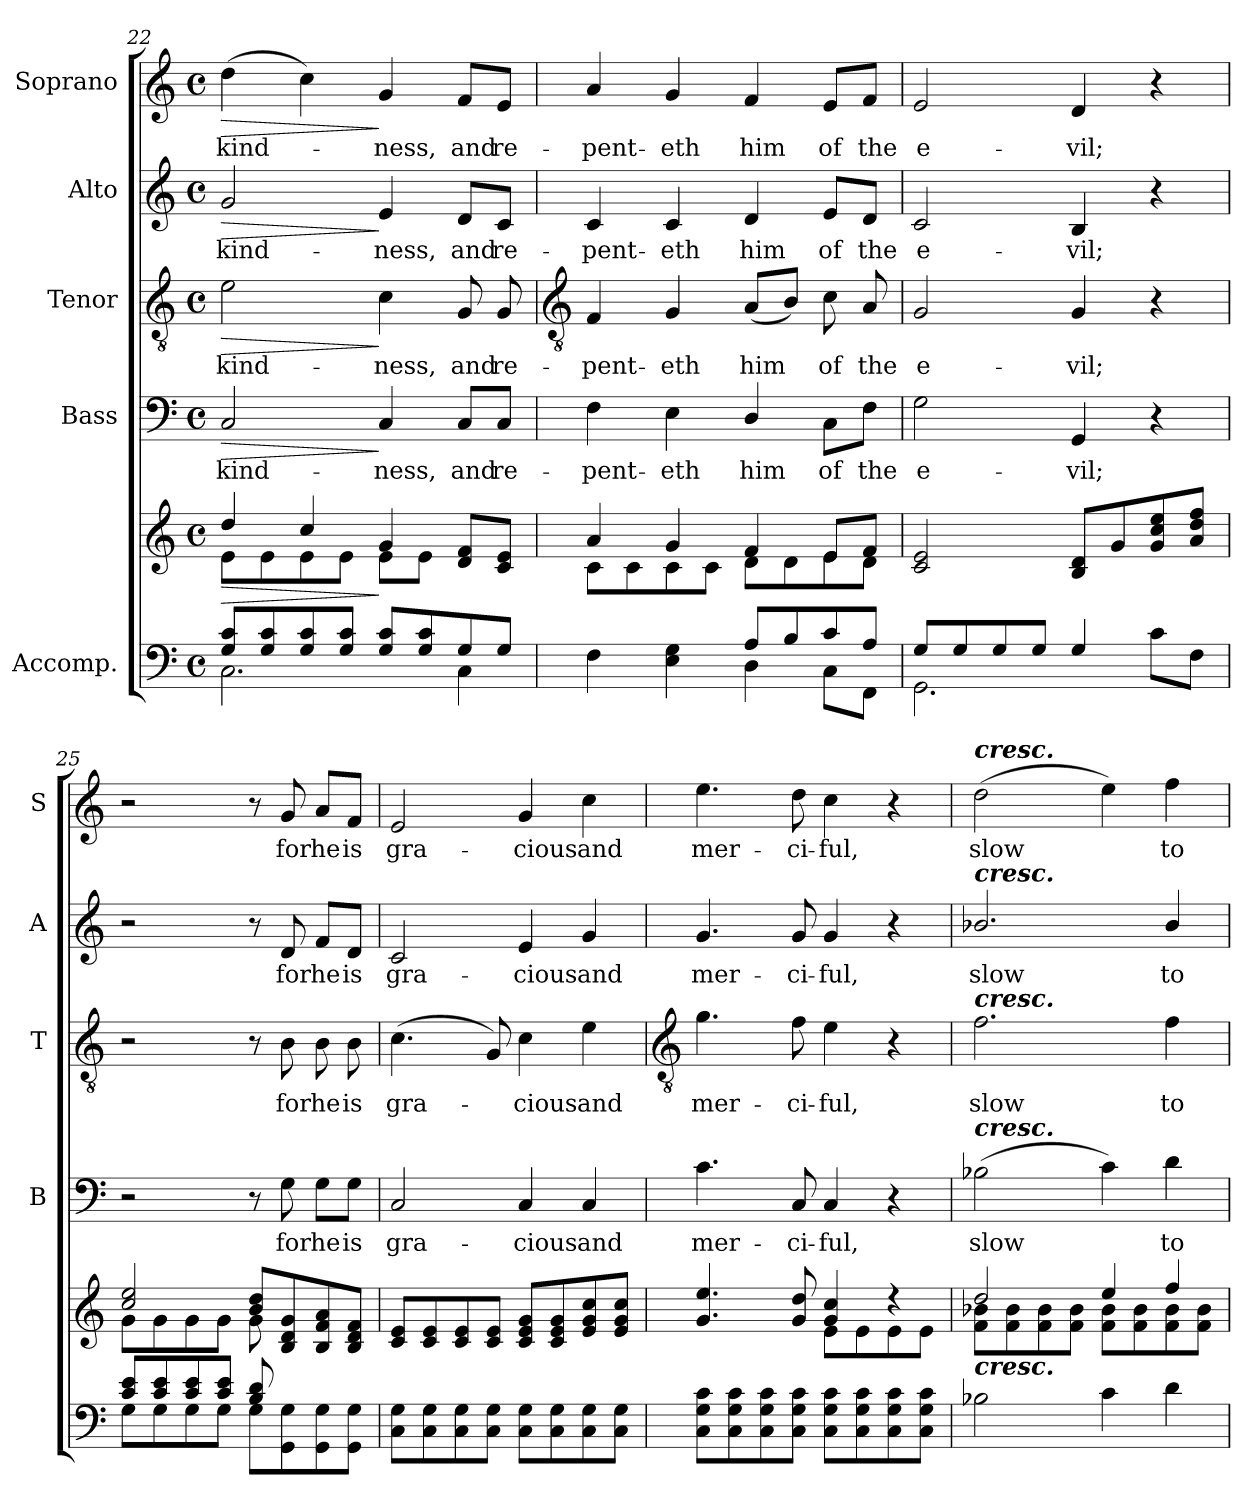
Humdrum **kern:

**kern	**kern	**dynam	**kern	**text	**dynam	**kern	**text	**dynam	**kern	**text	**dynam	**kern	**text	**dynam
*part5	*part5	*part5	*part4	*part4	*part4	*part3	*part3	*part3	*part2	*part2	*part2	*part1	*part1	*part1
*staff6	*staff5	*staff5/6	*staff4	*staff4	*staff4	*staff3	*staff3	*staff3	*staff2	*staff2	*staff2	*staff1	*staff1	*staff1
*I"Accomp.	*	*	*I"Bass	*	*	*I"Tenor	*	*	*I"Alto	*	*	*I"Soprano	*	*
*	*	*	*I'B	*	*	*I'T	*	*	*I'A	*	*	*I'S	*	*
*clefF4	*clefG2	*	*clefF4	*	*	*clefGv2	*	*	*clefG2	*	*	*clefG2	*	*
*k[]	*k[]	*	*k[]	*	*	*k[]	*	*	*k[]	*	*	*k[]	*	*
*C:	*C:	*	*C:	*	*	*C:	*	*	*C:	*	*	*C:	*	*
*M4/4	*M4/4	*	*M4/4	*	*	*M4/4	*	*	*M4/4	*	*	*M4/4	*	*
*met(c)	*met(c)	*	*met(c)	*	*	*met(c)	*	*	*met(c)	*	*	*met(c)	*	*
=22	=22	=22	=22	=22	=22	=22	=22	=22	=22	=22	=22	=22	=22	=22
*^	*	*	*	*	*	*	*	*	*	*	*	*	*	*
!	!	!	!LO:HP:b	!	!LO:LY:b	!LO:HP:b	!	!LO:LY:b	!LO:HP:b	!	!LO:LY:b	!LO:HP:b	!	!LO:LY:b	!LO:HP:b
*	*	*^	*	*	*	*	*	*	*	*	*	*	*	*	*
8G/ 8c/L	2.C\	4dd/	8e\L	>	2C	kind-	>	2e	kind-	>	2g	kind-	>	(>4dd	kind-	>
8G/ 8c/	.	.	8e\	.	.	.	.	.	.	.	.	.	.	.	.	.
8G/ 8c/	.	4cc/	8e\	.	.	.	.	.	.	.	.	.	.	4cc)	.	.
8G/ 8c/J	.	.	8e\J	.	.	.	.	.	.	.	.	.	.	.	.	.
!	!	!	!	!	!	!LO:LY:b	!	!	!LO:LY:b	!	!	!LO:LY:b	!	!	!LO:LY:b	!
8G/ 8c/L	.	4g/	8e\L	]	4C	-ness,	]	4c	-ness,	]	4e	-ness,	]	4g	ness,	]
8G/ 8c/	.	.	8e\J	.	.	.	.	.	.	.	.	.	.	.	.	.
!	!	!	!	!	!	!LO:LY:b	!	!	!LO:LY:b	!	!	!LO:LY:b	!	!	!LO:LY:b	!
8G/	4C\	8d/ 8f/L	4ryy	.	8C/L	and	.	8G	and	.	8d/L	and	.	8f/L	and	.
!	!	!	!	!	!	!LO:LY:b	!	!	!LO:LY:b	!	!	!LO:LY:b	!	!	!LO:LY:b	!
8G/J	.	8c/ 8e/J	.	.	8C/J	re-	.	8G	re-	.	8c/J	re-	.	8e/J	re-	.
!!LO:LB:g=z
=23	=23	=23	=23	=23	=23	=23	=23	=23	=23	=23	=23	=23	=23	=23	=23	=23
*	*	*	*	*	*	*	*	*clefGv2	*	*	*	*	*	*	*	*
!	!	!	!	!	!	!LO:LY:b	!	!	!LO:LY:b	!	!	!LO:LY:b	!	!	!LO:LY:b	!
2ryy	4F\	4a/	8c\L	.	4F	-pent-	.	4F	-pent-	.	4c	-pent-	.	4a	-pent-	.
.	.	.	8c\	.	.	.	.	.	.	.	.	.	.	.	.	.
!	!	!	!	!	!	!LO:LY:b	!	!	!LO:LY:b	!	!	!LO:LY:b	!	!	!LO:LY:b	!
.	4E\ 4G\	4g/	8c\	.	4E	-eth	.	4G	-eth	.	4c	-eth	.	4g	-eth	.
.	.	.	8c\J	.	.	.	.	.	.	.	.	.	.	.	.	.
!	!	!	!	!	!	!LO:LY:b	!	!	!LO:LY:b	!	!	!LO:LY:b	!	!	!LO:LY:b	!
8A/L	4D\	4f/	8d\L	.	4D/	him	.	(<8AL	him	.	4d	him	.	4f	him	.
8B/	.	.	8d\	.	.	.	.	8BJ)	.	.	.	.	.	.	.	.
!	!	!	!	!	!	!LO:LY:b	!	!	!LO:LY:b	!	!	!LO:LY:b	!	!	!LO:LY:b	!
8c/	8C\L	8e/L	8e\	.	8C\L	of	.	8c	of	.	8e/L	of	.	8e/L	of	.
!	!	!	!	!	!	!LO:LY:b	!	!	!LO:LY:b	!	!	!LO:LY:b	!	!	!LO:LY:b	!
8A/J	8FF\J	8f/J	8d\J	.	8F\J	the	.	8A	the	.	8d/J	the	.	8f/J	the	.
=24	=24	=24	=24	=24	=24	=24	=24	=24	=24	=24	=24	=24	=24	=24	=24	=24
!	!	!	!	!	!	!LO:LY:b	!	!	!LO:LY:b	!	!	!LO:LY:b	!	!	!LO:LY:b	!
8G/L	2.GG\	2c/ 2e/	1ryy	.	2G	e-	.	2G	e-	.	2c	e-	.	2e	e-	.
8G/	.	.	.	.	.	.	.	.	.	.	.	.	.	.	.	.
8G/	.	.	.	.	.	.	.	.	.	.	.	.	.	.	.	.
8G/J	.	.	.	.	.	.	.	.	.	.	.	.	.	.	.	.
!	!	!	!	!	!	!LO:LY:b	!	!	!LO:LY:b	!	!	!LO:LY:b	!	!	!LO:LY:b	!
4G/	.	8B/ 8d/L	.	.	4GG	-vil;	.	4G	-vil;	.	4B	-vil;	.	4d	-vil;	.
.	.	8g/	.	.	.	.	.	.	.	.	.	.	.	.	.	.
4ryy	8c\L	8g/ 8cc/ 8ee/	.	.	4r	.	.	4r	.	.	4r	.	.	4r	.	.
.	8F\J	8a/ 8dd/ 8ff/J	.	.	.	.	.	.	.	.	.	.	.	.	.	.
=25	=25	=25	=25	=25	=25	=25	=25	=25	=25	=25	=25	=25	=25	=25	=25	=25
8c/ 8e/L	8G\L	2cc/ 2ee/	8g\L	.	2r	.	.	2r	.	.	2r	.	.	2r	.	.
8c/ 8e/	8G\	.	8g\	.	.	.	.	.	.	.	.	.	.	.	.	.
8c/ 8e/	8G\	.	8g\	.	.	.	.	.	.	.	.	.	.	.	.	.
8c/ 8e/J	8G\J	.	8g\J	.	.	.	.	.	.	.	.	.	.	.	.	.
8B/ 8d/	8G\L	8b/ 8dd/L	8g\	.	8r	.	.	8r	.	.	8r	.	.	8r	.	.
!	!	!	!	!	!	!LO:LY:b	!	!	!LO:LY:b	!	!	!LO:LY:b	!	!	!LO:LY:b	!
4.ryy	8GG\ 8G\	8B/ 8d/ 8g/	4.ryy	.	8G	for	.	8B	for	.	8d	for	.	8g	for	.
!	!	!	!	!	!	!LO:LY:b	!	!	!LO:LY:b	!	!	!LO:LY:b	!	!	!LO:LY:b	!
.	8GG\ 8G\	8B/ 8f/ 8a/	.	.	8G\L	he	.	8B	he	.	8f/L	he	.	8a/L	he	.
!	!	!	!	!	!	!LO:LY:b	!	!	!LO:LY:b	!	!	!LO:LY:b	!	!	!LO:LY:b	!
.	8GG\ 8G\J	8B/ 8d/ 8f/J	.	.	8G\J	is	.	8B	is	.	8d/J	is	.	8f/J	is	.
=26	=26	=26	=26	=26	=26	=26	=26	=26	=26	=26	=26	=26	=26	=26	=26	=26
!	!	!	!	!	!	!LO:LY:b	!	!	!LO:LY:b	!	!	!LO:LY:b	!	!	!LO:LY:b	!
1ryy	8C\ 8G\L	8c/ 8e/L	1ryy	.	2C	gra-	.	(<4.c	gra-	.	2c	gra-	.	2e	gra-	.
.	8C\ 8G\	8c/ 8e/	.	.	.	.	.	.	.	.	.	.	.	.	.	.
.	8C\ 8G\	8c/ 8e/	.	.	.	.	.	.	.	.	.	.	.	.	.	.
.	8C\ 8G\J	8c/ 8e/J	.	.	.	.	.	8G)	.	.	.	.	.	.	.	.
!	!	!	!	!	!	!LO:LY:b	!	!	!LO:LY:b	!	!	!LO:LY:b	!	!	!LO:LY:b	!
.	8C\ 8G\L	8c/ 8e/ 8g/L	.	.	4C	-cious	.	4c	cious	.	4e	-cious	.	4g	-cious	.
.	8C\ 8G\	8c/ 8e/ 8g/	.	.	.	.	.	.	.	.	.	.	.	.	.	.
!	!	!	!	!	!	!LO:LY:b	!	!	!LO:LY:b	!	!	!LO:LY:b	!	!	!LO:LY:b	!
.	8C\ 8G\	8e/ 8g/ 8cc/	.	.	4C	and	.	4e	and	.	4g	and	.	4cc	and	.
.	8C\ 8G\J	8e/ 8g/ 8cc/J	.	.	.	.	.	.	.	.	.	.	.	.	.	.
!!LO:LB:g=z
=27	=27	=27	=27	=27	=27	=27	=27	=27	=27	=27	=27	=27	=27	=27	=27	=27
*	*	*	*	*	*	*	*	*clefGv2	*	*	*	*	*	*	*	*
!	!	!	!	!	!	!LO:LY:b	!	!	!LO:LY:b	!	!	!LO:LY:b	!	!	!LO:LY:b	!
1ryy	8C\ 8G\ 8c\L	4.g/ 4.ee/	2ryy	.	4.c	mer-	.	4.g	mer-	.	4.g	mer-	.	4.ee	mer-	.
.	8C\ 8G\ 8c\	.	.	.	.	.	.	.	.	.	.	.	.	.	.	.
.	8C\ 8G\ 8c\	.	.	.	.	.	.	.	.	.	.	.	.	.	.	.
!	!	!	!	!	!	!LO:LY:b	!	!	!LO:LY:b	!	!	!LO:LY:b	!	!	!LO:LY:b	!
.	8C\ 8G\ 8c\J	8g/ 8dd/	.	.	8C	-ci-	.	8f	-ci-	.	8g	-ci-	.	8dd	-ci-	.
!	!	!	!	!	!	!LO:LY:b	!	!	!LO:LY:b	!	!	!LO:LY:b	!	!	!LO:LY:b	!
.	8C\ 8G\ 8c\L	4g/ 4cc/	8e\L	.	4C	-ful,	.	4e	-ful,	.	4g	-ful,	.	4cc	-ful,	.
.	8C\ 8G\ 8c\	.	8e\	.	.	.	.	.	.	.	.	.	.	.	.	.
.	8C\ 8G\ 8c\	4r	8e\	.	4r	.	.	4r	.	.	4r	.	.	4r	.	.
.	8C\ 8G\ 8c\J	.	8e\J	.	.	.	.	.	.	.	.	.	.	.	.	.
=28	=28	=28	=28	=28	=28	=28	=28	=28	=28	=28	=28	=28	=28	=28	=28	=28
!	!	!	!	!	!	!	!	!	!	!	!	!	!	!LO:TX:a:Bi:t=cresc.	!	!
!	!	!	!	!	!	!	!	!	!	!	!LO:TX:a:Bi:t=cresc.	!	!	!	!	!
!	!	!	!	!	!	!	!	!LO:TX:a:Bi:t=cresc.	!	!	!	!	!	!	!	!
!	!	!	!	!	!LO:TX:a:Bi:t=cresc.	!	!	!	!	!	!	!	!	!	!	!
!	!	!LO:TX:b:Bi:t=cresc.	!	!	!	!	!	!	!	!	!	!	!	!	!	!
!	!	!	!	!	!	!LO:LY:b	!	!	!LO:LY:b	!	!	!LO:LY:b	!	!	!LO:LY:b	!
1ryy	2B-X\	2dd/	8f\ 8b-X\L	.	(>2B-X	slow	.	2.f	slow	.	2.b-X/	slow	.	(>2dd	slow	.
.	.	.	8f\ 8b-\	.	.	.	.	.	.	.	.	.	.	.	.	.
.	.	.	8f\ 8b-\	.	.	.	.	.	.	.	.	.	.	.	.	.
.	.	.	8f\ 8b-\J	.	.	.	.	.	.	.	.	.	.	.	.	.
.	4c\	4ee/	8f\ 8b-\L	.	4c)	.	.	.	.	.	.	.	.	4ee)	.	.
.	.	.	8f\ 8b-\	.	.	.	.	.	.	.	.	.	.	.	.	.
!	!	!	!	!	!	!LO:LY:b	!	!	!LO:LY:b	!	!	!LO:LY:b	!	!	!LO:LY:b	!
.	4d\	4ff/	8f\ 8b-\	.	4d	to	.	4f	to	.	4b-/	to	.	4ff	to	.
.	.	.	8f\ 8b-\J	.	.	.	.	.	.	.	.	.	.	.	.	.
*v	*v	*	*	*	*	*	*	*	*	*	*	*	*	*	*	*
*	*v	*v	*	*	*	*	*	*	*	*	*	*	*	*	*
=	=	=	=	=	=	=	=	=	=	=	=	=	=	=
*-	*-	*-	*-	*-	*-	*-	*-	*-	*-	*-	*-	*-	*-	*-
